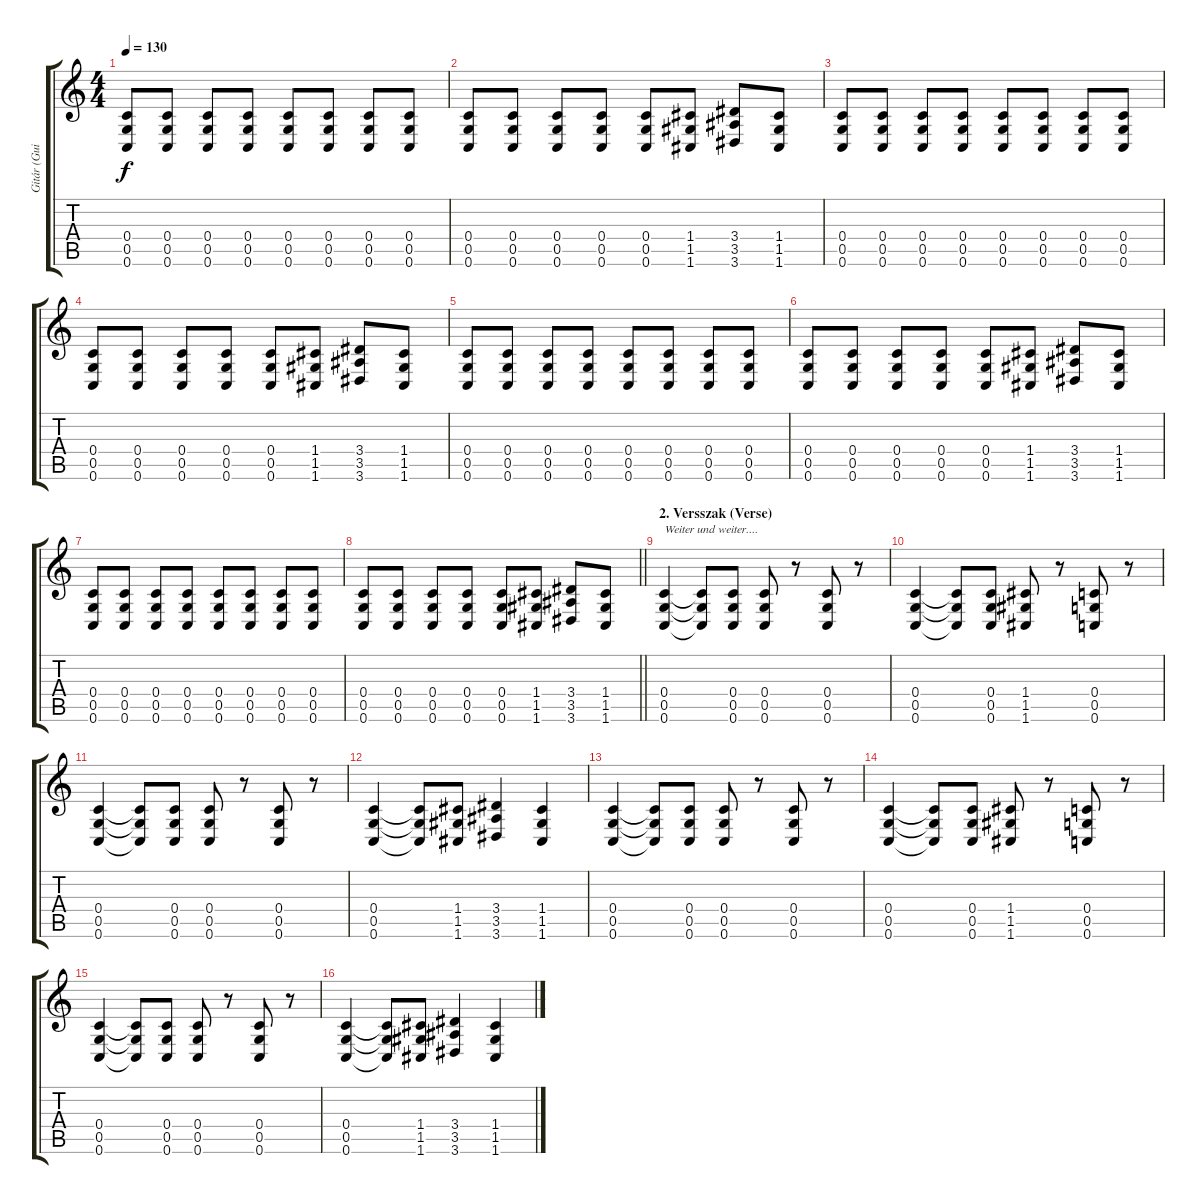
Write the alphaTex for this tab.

\track ("Gitár (Guitar)" "Gitár (Gui") {instrument overdrivenguitar}
\staff {score tabs}
\tuning (D4 A3 F3 C3 G2 C2) {hide}
\ts (4 4)
\tempo 130
\clef g2
\ks c
(0.4 0.5 0.6).8{dy f} (0.4 0.5 0.6).8 (0.4 0.5 0.6).8 (0.4 0.5 0.6).8 (0.4 0.5 0.6).8 (0.4 0.5 0.6).8 (0.4 0.5 0.6).8 (0.4 0.5 0.6).8 |
(0.4 0.5 0.6).8 (0.4 0.5 0.6).8 (0.4 0.5 0.6).8 (0.4 0.5 0.6).8 (0.4 0.5 0.6).8 (1.4 1.5 1.6).8 (3.4 3.5 3.6).8 (1.4 1.5 1.6).8 |
(0.4 0.5 0.6).8 (0.4 0.5 0.6).8 (0.4 0.5 0.6).8 (0.4 0.5 0.6).8 (0.4 0.5 0.6).8 (0.4 0.5 0.6).8 (0.4 0.5 0.6).8 (0.4 0.5 0.6).8 |
(0.4 0.5 0.6).8 (0.4 0.5 0.6).8 (0.4 0.5 0.6).8 (0.4 0.5 0.6).8 (0.4 0.5 0.6).8 (1.4 1.5 1.6).8 (3.4 3.5 3.6).8 (1.4 1.5 1.6).8 |
(0.4 0.5 0.6).8 (0.4 0.5 0.6).8 (0.4 0.5 0.6).8 (0.4 0.5 0.6).8 (0.4 0.5 0.6).8 (0.4 0.5 0.6).8 (0.4 0.5 0.6).8 (0.4 0.5 0.6).8 |
(0.4 0.5 0.6).8 (0.4 0.5 0.6).8 (0.4 0.5 0.6).8 (0.4 0.5 0.6).8 (0.4 0.5 0.6).8 (1.4 1.5 1.6).8 (3.4 3.5 3.6).8 (1.4 1.5 1.6).8 |
(0.4 0.5 0.6).8 (0.4 0.5 0.6).8 (0.4 0.5 0.6).8 (0.4 0.5 0.6).8 (0.4 0.5 0.6).8 (0.4 0.5 0.6).8 (0.4 0.5 0.6).8 (0.4 0.5 0.6).8 |
\barLineRight lightlight
(0.4 0.5 0.6).8 (0.4 0.5 0.6).8 (0.4 0.5 0.6).8 (0.4 0.5 0.6).8 (0.4 0.5 0.6).8 (1.4 1.5 1.6).8 (3.4 3.5 3.6).8 (1.4 1.5 1.6).8 |
\section ("" "2. Versszak (Verse)")
(0.4 0.5 0.6).4{txt "Weiter und weiter...."} (0.4{t} 0.5{t} 0.6{t}).8 (0.4 0.5 0.6).8 (0.4 0.5 0.6).8 r.8 (0.4 0.5 0.6).8 r.8 |
(0.4 0.5 0.6).4 (0.4{t} 0.5{t} 0.6{t}).8 (0.4 0.5 0.6).8 (1.4 1.5 1.6).8 r.8 (0.4 0.5 0.6).8 r.8 |
(0.4 0.5 0.6).4 (0.4{t} 0.5{t} 0.6{t}).8 (0.4 0.5 0.6).8 (0.4 0.5 0.6).8 r.8 (0.4 0.5 0.6).8 r.8 |
(0.4 0.5 0.6).4 (0.4{t} 0.5{t} 0.6{t}).8 (1.4 1.5 1.6).8 (3.4 3.5 3.6).4 (1.4 1.5 1.6).4 |
(0.4 0.5 0.6).4 (0.4{t} 0.5{t} 0.6{t}).8 (0.4 0.5 0.6).8 (0.4 0.5 0.6).8 r.8 (0.4 0.5 0.6).8 r.8 |
(0.4 0.5 0.6).4 (0.4{t} 0.5{t} 0.6{t}).8 (0.4 0.5 0.6).8 (1.4 1.5 1.6).8 r.8 (0.4 0.5 0.6).8 r.8 |
(0.4 0.5 0.6).4 (0.4{t} 0.5{t} 0.6{t}).8 (0.4 0.5 0.6).8 (0.4 0.5 0.6).8 r.8 (0.4 0.5 0.6).8 r.8 |
(0.4 0.5 0.6).4 (0.4{t} 0.5{t} 0.6{t}).8 (1.4 1.5 1.6).8 (3.4 3.5 3.6).4 (1.4 1.5 1.6).4
